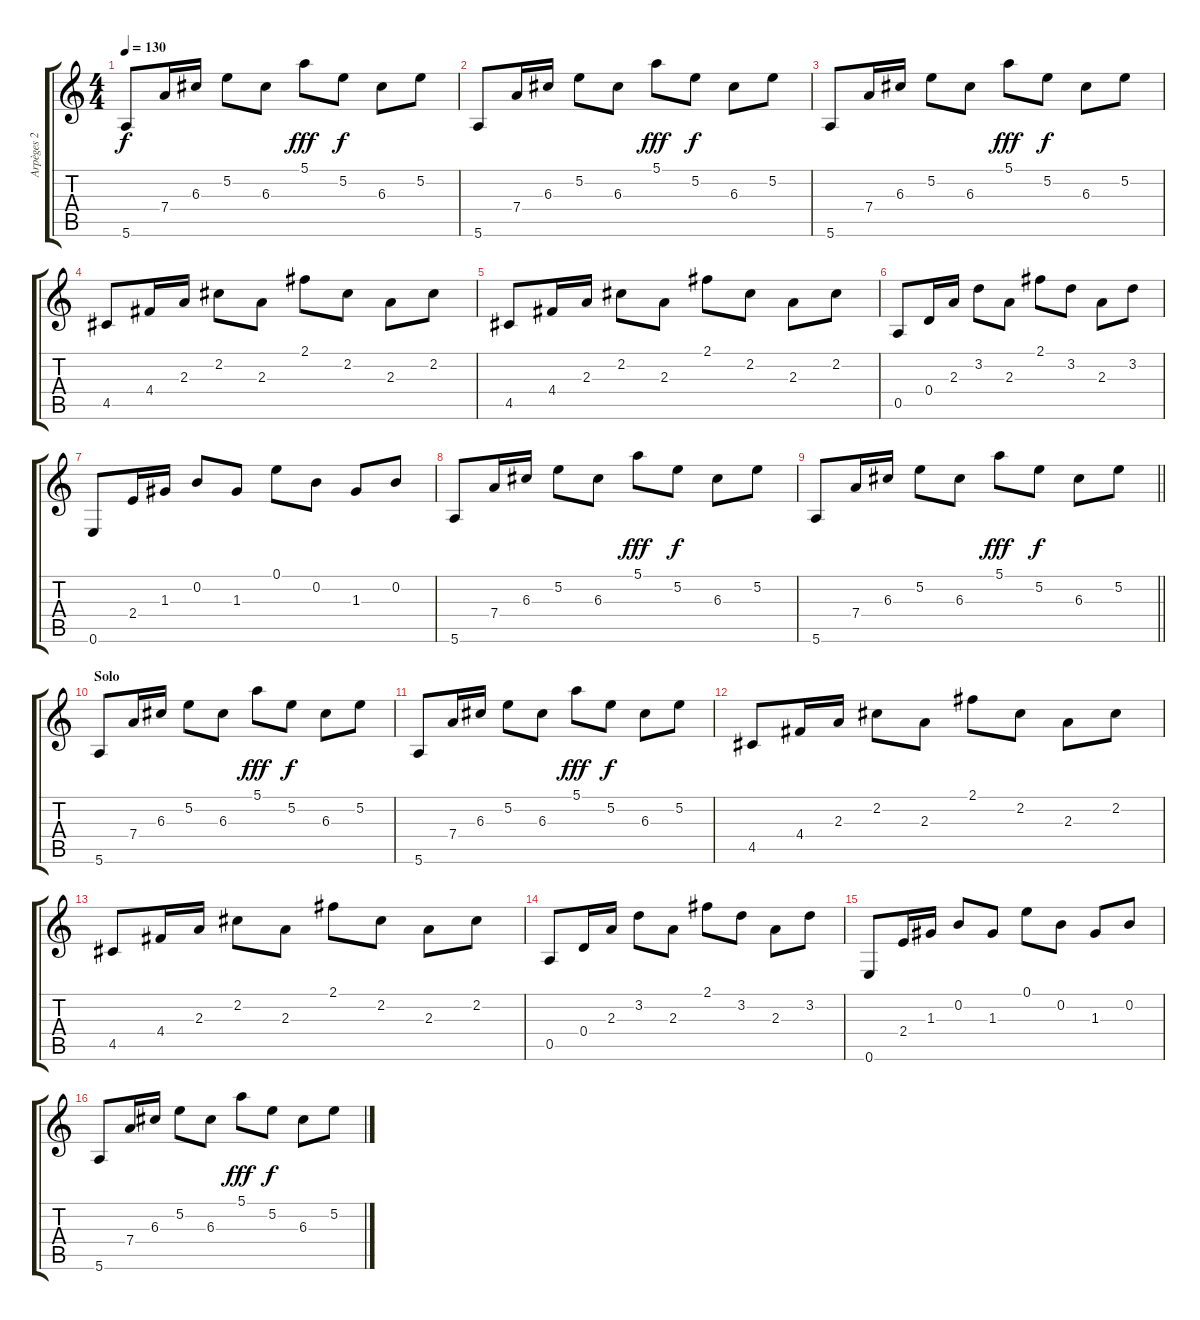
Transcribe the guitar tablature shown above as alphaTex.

\track ("Arpèges 2" "Arpèges 2") {instrument acousticguitarsteel}
\staff {score tabs}
\tuning (E4 B3 G3 D3 A2 E2) {hide}
\ts (4 4)
\tempo 130
\clef g2
\ks c
5.6.8{dy f} 7.4.16 6.3.16 5.2.8 6.3.8 5.1.8{dy fff} 5.2.8{dy f} 6.3.8 5.2.8 |
5.6.8 7.4.16 6.3.16 5.2.8 6.3.8 5.1.8{dy fff} 5.2.8{dy f} 6.3.8 5.2.8 |
5.6.8 7.4.16 6.3.16 5.2.8 6.3.8 5.1.8{dy fff} 5.2.8{dy f} 6.3.8 5.2.8 |
4.5.8 4.4.16 2.3.16 2.2.8 2.3.8 2.1.8 2.2.8 2.3.8 2.2.8 |
4.5.8 4.4.16 2.3.16 2.2.8 2.3.8 2.1.8 2.2.8 2.3.8 2.2.8 |
0.5.8 0.4.16 2.3.16 3.2.8 2.3.8 2.1.8 3.2.8 2.3.8 3.2.8 |
0.6.8 2.4.16 1.3.16 0.2.8 1.3.8 0.1.8 0.2.8 1.3.8 0.2.8 |
5.6.8 7.4.16 6.3.16 5.2.8 6.3.8 5.1.8{dy fff} 5.2.8{dy f} 6.3.8 5.2.8 |
\barLineRight lightlight
5.6.8 7.4.16 6.3.16 5.2.8 6.3.8 5.1.8{dy fff} 5.2.8{dy f} 6.3.8 5.2.8 |
\section ("" "Solo")
5.6.8 7.4.16 6.3.16 5.2.8 6.3.8 5.1.8{dy fff} 5.2.8{dy f} 6.3.8 5.2.8 |
5.6.8 7.4.16 6.3.16 5.2.8 6.3.8 5.1.8{dy fff} 5.2.8{dy f} 6.3.8 5.2.8 |
4.5.8 4.4.16 2.3.16 2.2.8 2.3.8 2.1.8 2.2.8 2.3.8 2.2.8 |
4.5.8 4.4.16 2.3.16 2.2.8 2.3.8 2.1.8 2.2.8 2.3.8 2.2.8 |
0.5.8 0.4.16 2.3.16 3.2.8 2.3.8 2.1.8 3.2.8 2.3.8 3.2.8 |
0.6.8 2.4.16 1.3.16 0.2.8 1.3.8 0.1.8 0.2.8 1.3.8 0.2.8 |
5.6.8 7.4.16 6.3.16 5.2.8 6.3.8 5.1.8{dy fff} 5.2.8{dy f} 6.3.8 5.2.8
